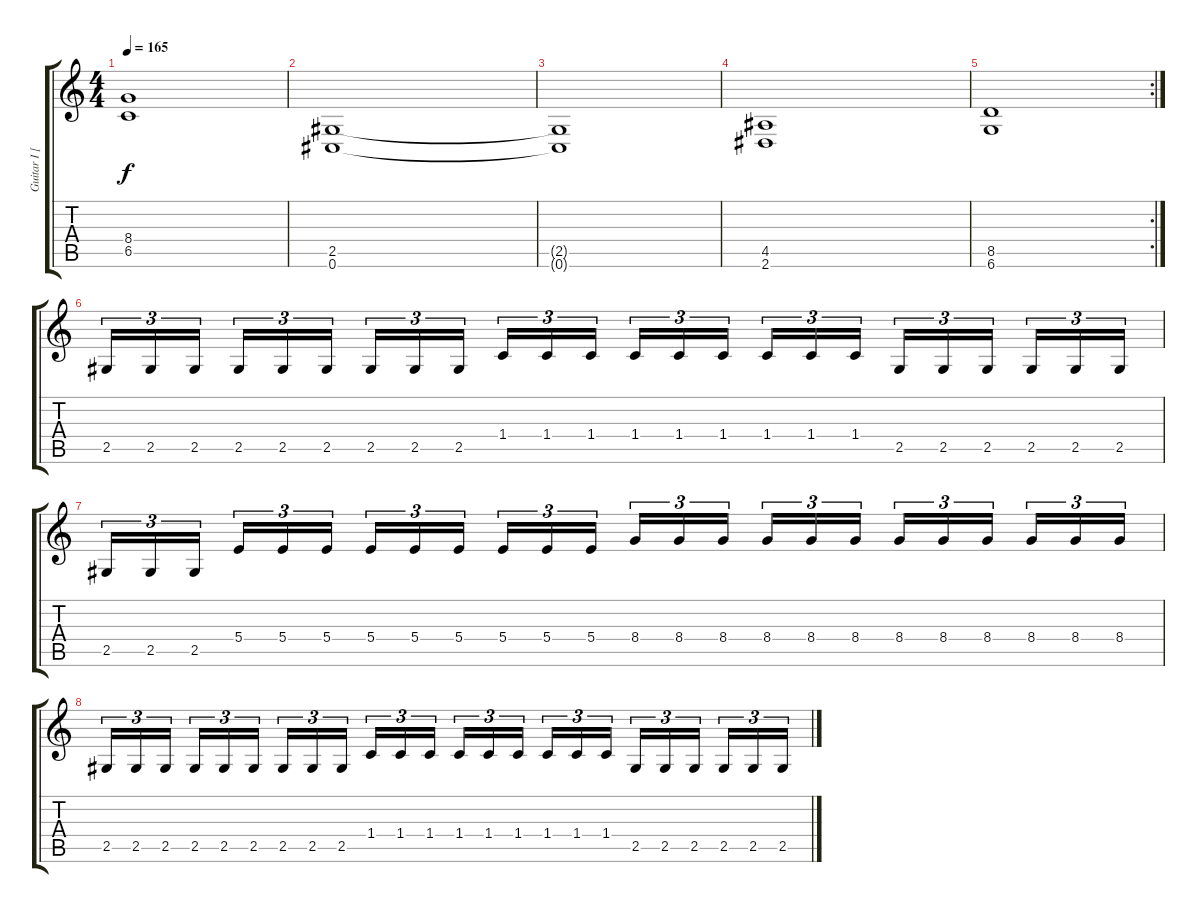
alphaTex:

\track ("Guitar I [Ivar Peerson]" "Guitar I [") {instrument distortionguitar}
\staff {score tabs}
\tuning (Db4 Ab3 E3 B2 Gb2 Db2) {hide}
\ts (4 4)
\tempo 165
\clef g2
\ks c
(8.4 6.5).1{dy f} |
(2.5 0.6).1 |
(2.5{t} 0.6{t}).1 |
(4.5 2.6).1 |
\rc 2
(8.5 6.6).1 |
2.5.16{tu (3 2)} 2.5.16{tu (3 2)} 2.5.16{tu (3 2)} 2.5.16{tu (3 2)} 2.5.16{tu (3 2)} 2.5.16{tu (3 2)} 2.5.16{tu (3 2)} 2.5.16{tu (3 2)} 2.5.16{tu (3 2)} 1.4.16{tu (3 2)} 1.4.16{tu (3 2)} 1.4.16{tu (3 2)} 1.4.16{tu (3 2)} 1.4.16{tu (3 2)} 1.4.16{tu (3 2)} 1.4.16{tu (3 2)} 1.4.16{tu (3 2)} 1.4.16{tu (3 2)} 2.5.16{tu (3 2)} 2.5.16{tu (3 2)} 2.5.16{tu (3 2)} 2.5.16{tu (3 2)} 2.5.16{tu (3 2)} 2.5.16{tu (3 2)} |
2.5.16{tu (3 2)} 2.5.16{tu (3 2)} 2.5.16{tu (3 2)} 5.4.16{tu (3 2)} 5.4.16{tu (3 2)} 5.4.16{tu (3 2)} 5.4.16{tu (3 2)} 5.4.16{tu (3 2)} 5.4.16{tu (3 2)} 5.4.16{tu (3 2)} 5.4.16{tu (3 2)} 5.4.16{tu (3 2)} 8.4.16{tu (3 2)} 8.4.16{tu (3 2)} 8.4.16{tu (3 2)} 8.4.16{tu (3 2)} 8.4.16{tu (3 2)} 8.4.16{tu (3 2)} 8.4.16{tu (3 2)} 8.4.16{tu (3 2)} 8.4.16{tu (3 2)} 8.4.16{tu (3 2)} 8.4.16{tu (3 2)} 8.4.16{tu (3 2)} |
2.5.16{tu (3 2)} 2.5.16{tu (3 2)} 2.5.16{tu (3 2)} 2.5.16{tu (3 2)} 2.5.16{tu (3 2)} 2.5.16{tu (3 2)} 2.5.16{tu (3 2)} 2.5.16{tu (3 2)} 2.5.16{tu (3 2)} 1.4.16{tu (3 2)} 1.4.16{tu (3 2)} 1.4.16{tu (3 2)} 1.4.16{tu (3 2)} 1.4.16{tu (3 2)} 1.4.16{tu (3 2)} 1.4.16{tu (3 2)} 1.4.16{tu (3 2)} 1.4.16{tu (3 2)} 2.5.16{tu (3 2)} 2.5.16{tu (3 2)} 2.5.16{tu (3 2)} 2.5.16{tu (3 2)} 2.5.16{tu (3 2)} 2.5.16{tu (3 2)}
